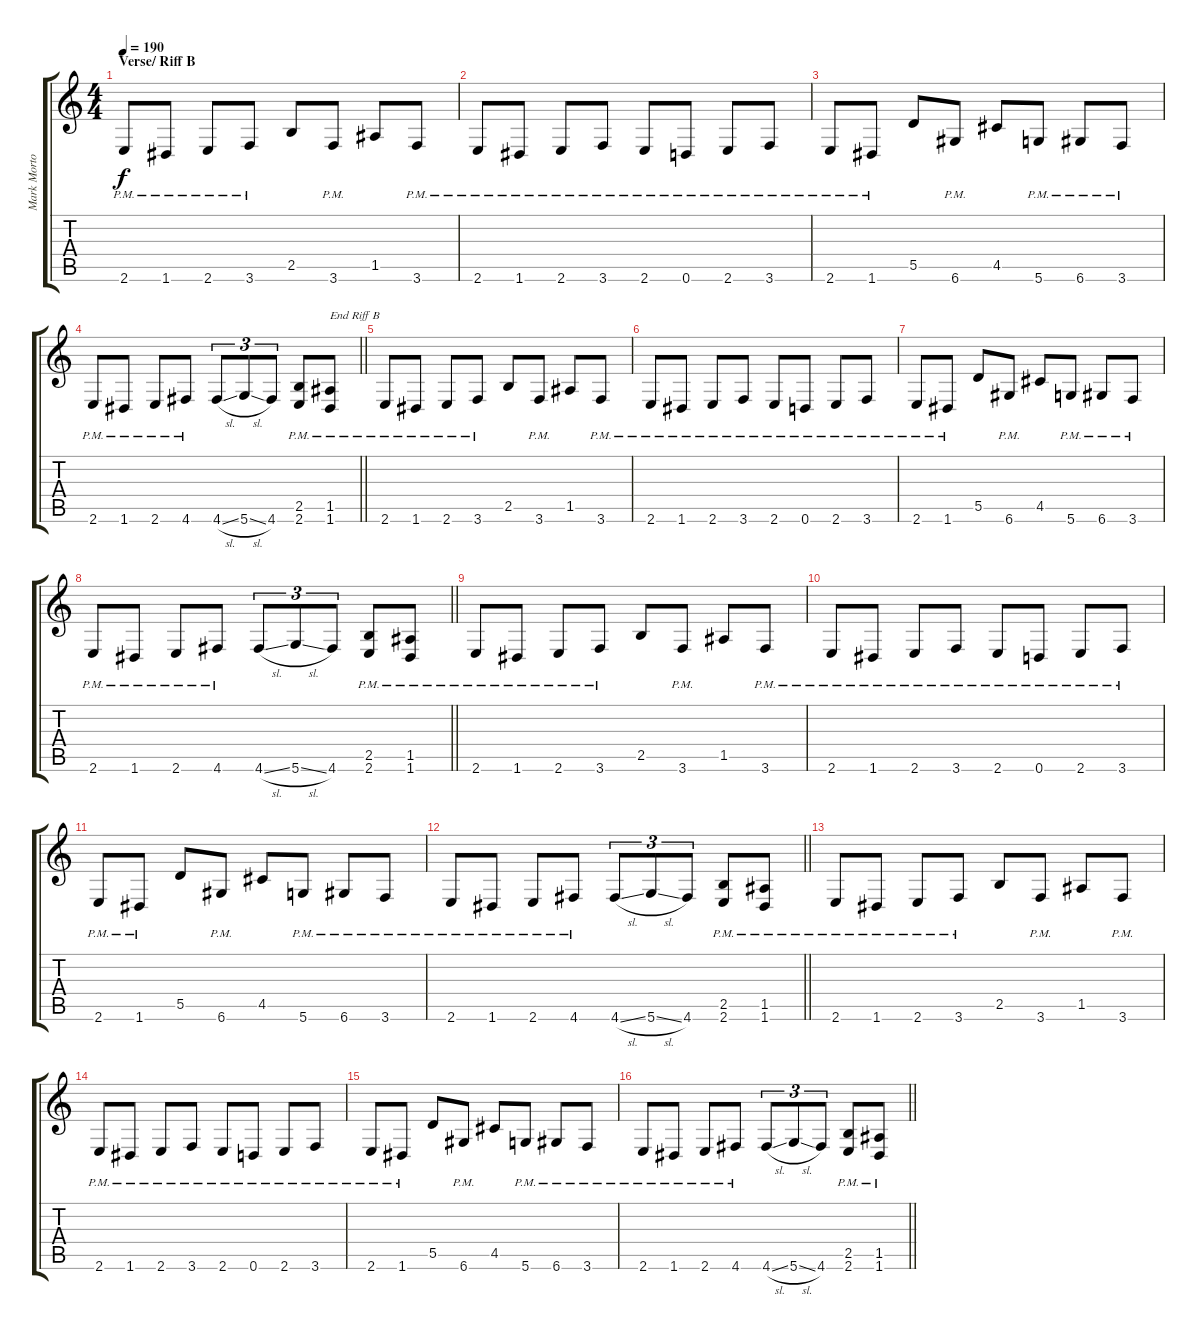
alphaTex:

\track ("Mark Morton" "Mark Morto") {instrument distortionguitar}
\staff {score tabs}
\tuning (E4 B3 G3 D3 A2 D2) {hide}
\ts (4 4)
\section ("" "Verse/ Riff B")
\tempo 190
\clef g2
\ks c
2.6{pm}.8{dy f} 1.6{pm}.8 2.6{pm}.8 3.6{pm}.8 2.5.8 3.6{pm}.8 1.5.8 3.6{pm}.8 |
2.6{pm}.8 1.6{pm}.8 2.6{pm}.8 3.6{pm}.8 2.6{pm}.8 0.6{pm}.8 2.6{pm}.8 3.6{pm}.8 |
2.6{pm}.8 1.6{pm}.8 5.5.8 6.6{pm}.8 4.5.8 5.6{pm}.8 6.6{pm}.8 3.6{pm}.8 |
\barLineRight lightlight
2.6{pm}.8 1.6{pm}.8 2.6{pm}.8 4.6{pm}.8 4.6{sl}.8{tu (3 2)} 5.6{sl}.8{tu (3 2)} 4.6.8{tu (3 2)} (2.5{pm} 2.6{pm}).8 (1.5{pm} 1.6{pm}).8{txt "End Riff B"} |
2.6{pm}.8 1.6{pm}.8 2.6{pm}.8 3.6{pm}.8 2.5.8 3.6{pm}.8 1.5.8 3.6{pm}.8 |
2.6{pm}.8 1.6{pm}.8 2.6{pm}.8 3.6{pm}.8 2.6{pm}.8 0.6{pm}.8 2.6{pm}.8 3.6{pm}.8 |
2.6{pm}.8 1.6{pm}.8 5.5.8 6.6{pm}.8 4.5.8 5.6{pm}.8 6.6{pm}.8 3.6{pm}.8 |
\barLineRight lightlight
2.6{pm}.8 1.6{pm}.8 2.6{pm}.8 4.6{pm}.8 4.6{sl}.8{tu (3 2)} 5.6{sl}.8{tu (3 2)} 4.6.8{tu (3 2)} (2.5{pm} 2.6{pm}).8 (1.5{pm} 1.6{pm}).8 |
2.6{pm}.8 1.6{pm}.8 2.6{pm}.8 3.6{pm}.8 2.5.8 3.6{pm}.8 1.5.8 3.6{pm}.8 |
2.6{pm}.8 1.6{pm}.8 2.6{pm}.8 3.6{pm}.8 2.6{pm}.8 0.6{pm}.8 2.6{pm}.8 3.6{pm}.8 |
2.6{pm}.8 1.6{pm}.8 5.5.8 6.6{pm}.8 4.5.8 5.6{pm}.8 6.6{pm}.8 3.6{pm}.8 |
\barLineRight lightlight
2.6{pm}.8 1.6{pm}.8 2.6{pm}.8 4.6{pm}.8 4.6{sl}.8{tu (3 2)} 5.6{sl}.8{tu (3 2)} 4.6.8{tu (3 2)} (2.5{pm} 2.6{pm}).8 (1.5{pm} 1.6{pm}).8 |
2.6{pm}.8 1.6{pm}.8 2.6{pm}.8 3.6{pm}.8 2.5.8 3.6{pm}.8 1.5.8 3.6{pm}.8 |
2.6{pm}.8 1.6{pm}.8 2.6{pm}.8 3.6{pm}.8 2.6{pm}.8 0.6{pm}.8 2.6{pm}.8 3.6{pm}.8 |
2.6{pm}.8 1.6{pm}.8 5.5.8 6.6{pm}.8 4.5.8 5.6{pm}.8 6.6{pm}.8 3.6{pm}.8 |
\barLineRight lightlight
2.6{pm}.8 1.6{pm}.8 2.6{pm}.8 4.6{pm}.8 4.6{sl}.8{tu (3 2)} 5.6{sl}.8{tu (3 2)} 4.6.8{tu (3 2)} (2.5{pm} 2.6{pm}).8 (1.5{pm} 1.6{pm}).8
